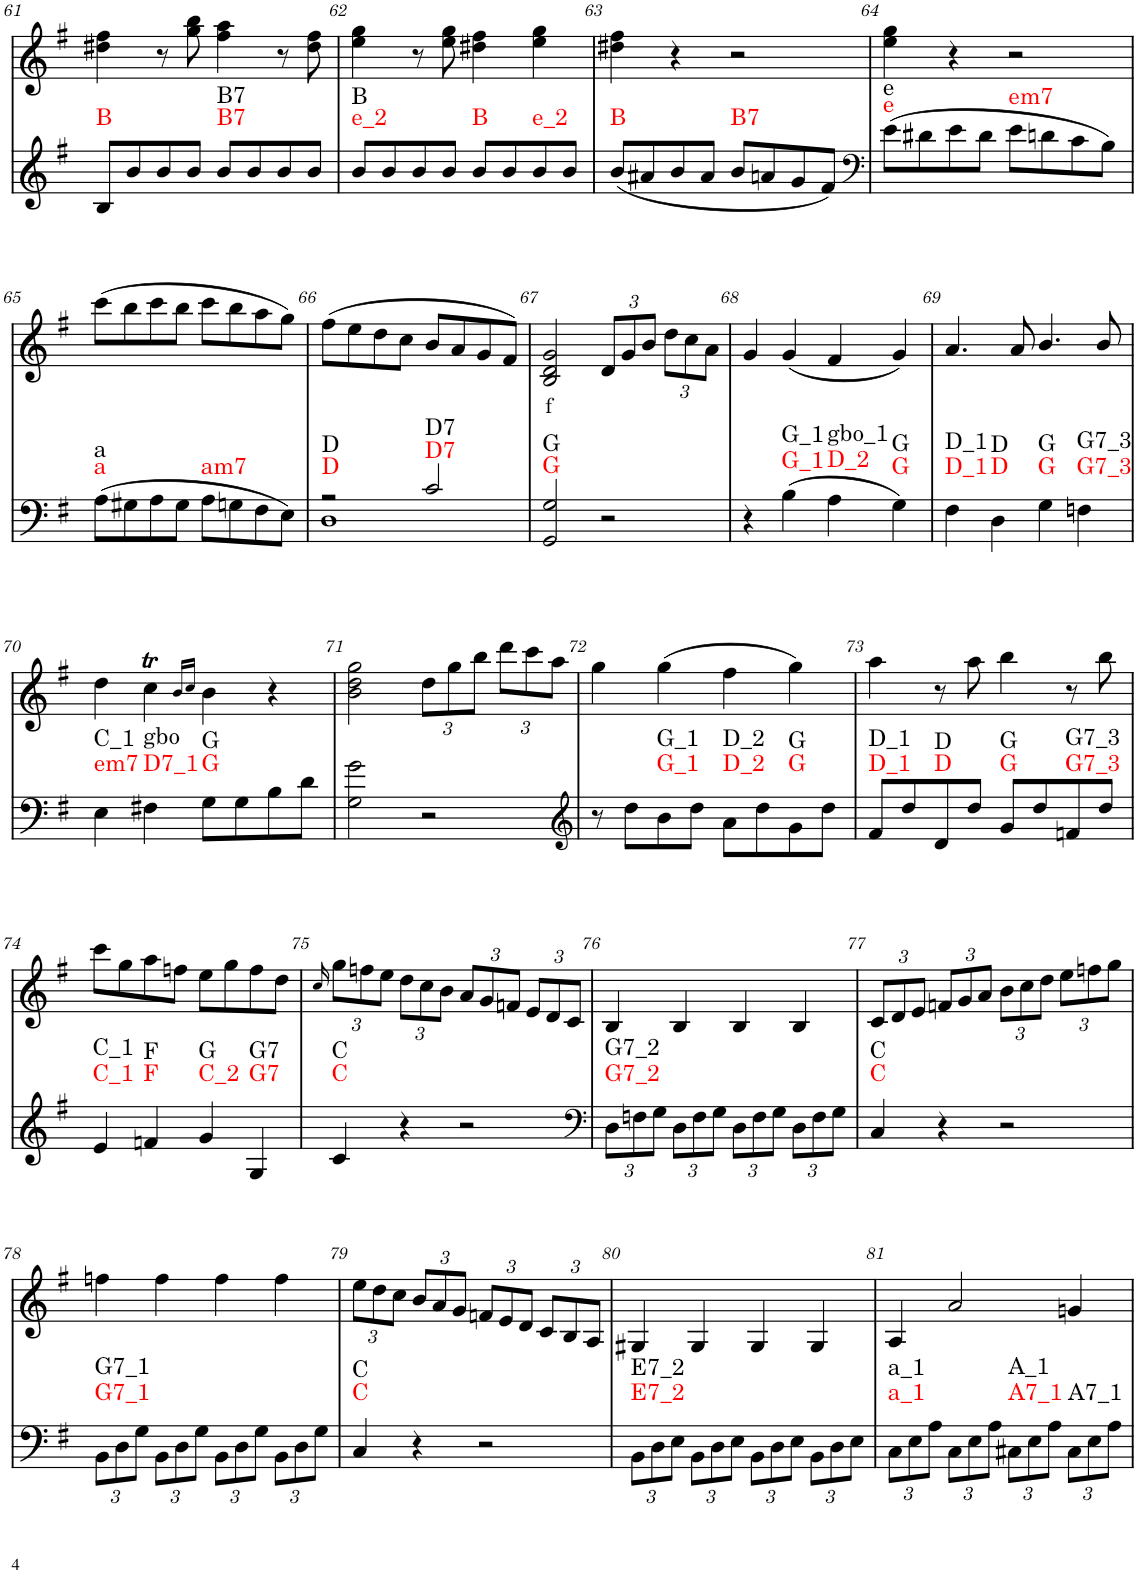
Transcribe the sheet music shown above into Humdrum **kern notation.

**kern	**harte	**kern	**text
*part2	*part2	*part1	*part1
*staff2	*	*staff1	*staff1
*I"piano	*	*I"piano	*
*I'Pno	*	*I'Pno	*
!!LO:PB:g=z
*clefG2	*	*clefG2	*
*k[f#]	*	*k[f#]	*
*G:	*	*G:	*
*M2/2	*	*M2/2	*
*met(c|)	*	*met(c|)	*
=61	=61	=61	=61
!	!LO:H:kt=B	!	!
8B/L	N	4dd#X\ 4ff#\	.
8b/	.	.	.
8b/	.	8r	.
8b/J	.	8gg\ 8bb\	.
!	!LO:H:n=1:kt=B7	!	!
!	!LO:H:n=2:kt=B7	!	!
8b/L	N N	4ff#\ 4aa\	.
8b/	.	.	.
8b/	.	8r	.
8b/J	.	8dd#\ 8ff#\	.
=62	=62	=62	=62
!	!LO:H:n=1:kt=e_2	!	!
!	!LO:H:n=2:kt=B	!	!
8b/L	N N	4ee\ 4gg\	.
8b/	.	.	.
8b/	.	8r	.
8b/J	.	8ee\ 8gg\	.
!	!LO:H:kt=B	!	!
8b/L	N	4dd#X\ 4ff#\	.
8b/	.	.	.
!	!LO:H:kt=e_2	!	!
8b/	N	4ee\ 4gg\	.
8b/J	.	.	.
=63	=63	=63	=63
!	!LO:H:kt=B	!	!
(8b/L	N	4dd#X\ 4ff#\	.
8a#X/	.	.	.
8b/	.	4r	.
8a#/J	.	.	.
!	!LO:H:kt=B7	!	!
8b/L	N	2r	.
8an/	.	.	.
8g/	.	.	.
8f#/J)	.	.	.
=64	=64	=64	=64
*clefF4	*	*	*
!	!LO:H:n=1:kt=e	!	!
!	!LO:H:n=2:kt=e	!	!
(8e\L	N N	4ee\ 4gg\	.
8d#X\	.	.	.
8e\	.	4r	.
8d#\J	.	.	.
!	!LO:H:kt=em7	!	!
8e\L	N	2r	.
8dn\	.	.	.
8c\	.	.	.
8B\J)	.	.	.
!!LO:LB:g=z
=65	=65	=65	=65
!	!LO:H:n=1:kt=a	!	!
!	!LO:H:n=2:kt=a	!	!
(8A\L	N N	(8ccc\L	.
8G#X\	.	8bb\	.
8A\	.	8ccc\	.
8G#\J	.	8bb\J	.
!	!LO:H:kt=am7	!	!
8A\L	N	8ccc\L	.
8Gn\	.	8bb\	.
8F#\	.	8aa\	.
8E\J)	.	8gg\J)	.
=66	=66	=66	=66
*^	*	*	*
!	!	!LO:H:n=1:kt=D	!	!
!	!	!LO:H:n=2:kt=D	!	!
2r	1D	N N	(8ff#\L	.
.	.	.	8ee\	.
.	.	.	8dd\	.
.	.	.	8cc\J	.
!	!	!LO:H:n=1:kt=D7	!	!
!	!	!LO:H:n=2:kt=D7	!	!
2c/	.	N N	8b/L	.
.	.	.	8a/	.
.	.	.	8g/	.
.	.	.	8f#/J)	.
*v	*v	*	*	*
=67	=67	=67	=67
!	!LO:H:n=1:kt=G	!	!LO:LY:b
!	!LO:H:n=2:kt=G	!	!
2GG/ 2G/	N N	2B/ 2d/ 2g/	f
*	*	*Xbrackettup	*
2r	.	12d/L	.
.	.	12g/	.
.	.	12b/J	.
.	.	12dd\L	.
.	.	12cc\	.
.	.	12a\J	.
=68	=68	=68	=68
4r	.	4g/	.
!	!LO:H:n=1:kt=G_1	!	!LO:LY:b
!	!LO:H:n=2:kt=G_1	!	!
(4B\	N N	(4g/	p
!	!LO:H:n=1:kt=D_2	!	!
!	!LO:H:n=2:kt=gbo_1	!	!
4A\	N N	4f#/	.
!	!LO:H:n=1:kt=G	!	!
!	!LO:H:n=2:kt=G	!	!
4G\)	N N	4g/)	.
=69	=69	=69	=69
!	!LO:H:n=1:kt=D_1	!	!
!	!LO:H:n=2:kt=D_1	!	!
4F#\	N N	4.a/	.
!	!LO:H:n=1:kt=D	!	!
!	!LO:H:n=2:kt=D	!	!
4D\	N N	.	.
.	.	8a/	.
!	!LO:H:n=1:kt=G	!	!
!	!LO:H:n=2:kt=G	!	!
4G\	N N	4.b/	.
!	!LO:H:n=1:kt=G7_3	!	!
!	!LO:H:n=2:kt=G7_3	!	!
4Fn\	N N	.	.
.	.	8b/	.
!!LO:LB:g=z
=70	=70	=70	=70
!	!LO:H:n=1:kt=em7	!	!
!	!LO:H:n=2:kt=C_1	!	!
4E\	N N	4dd\	.
!	!LO:H:n=1:kt=D7_1	!	!
!	!LO:H:n=2:kt=gbo	!	!
4F#X\	N N	4ccT\	.
.	.	16qb/LL	.
.	.	16qcc/JJ	.
!	!LO:H:n=1:kt=G	!	!
!	!LO:H:n=2:kt=G	!	!
8G\L	N N	4b\	.
8G\	.	.	.
8B\	.	4r	.
8d\J	.	.	.
=71	=71	=71	=71
!	!	!	!LO:LY:b
2G\ 2g\	.	2b\ 2dd\ 2gg\	f
2r	.	12dd\L	.
.	.	12gg\	.
.	.	12bb\J	.
.	.	12ddd\L	.
.	.	12ccc\	.
.	.	12aa\J	.
=72	=72	=72	=72
*clefG2	*	*	*
8r	.	4gg\	.
8dd\L	.	.	.
!	!LO:H:n=1:kt=G_1	!	!LO:LY:b
!	!LO:H:n=2:kt=G_1	!	!
8b\	N N	(4gg\	p
8dd\J	.	.	.
!	!LO:H:n=1:kt=D_2	!	!
!	!LO:H:n=2:kt=D_2	!	!
8a\L	N N	4ff#\	.
8dd\	.	.	.
!	!LO:H:n=1:kt=G	!	!
!	!LO:H:n=2:kt=G	!	!
8g\	N N	4gg\)	.
8dd\J	.	.	.
=73	=73	=73	=73
!	!LO:H:n=1:kt=D_1	!	!
!	!LO:H:n=2:kt=D_1	!	!
8f#/L	N N	4aa\	.
8dd/	.	.	.
!	!LO:H:n=1:kt=D	!	!
!	!LO:H:n=2:kt=D	!	!
8d/	N N	8r	.
8dd/J	.	8aa\	.
!	!LO:H:n=1:kt=G	!	!
!	!LO:H:n=2:kt=G	!	!
8g/L	N N	4bb\	.
8dd/	.	.	.
!	!LO:H:n=1:kt=G7_3	!	!
!	!LO:H:n=2:kt=G7_3	!	!
8fn/	N N	8r	.
8dd/J	.	8bb\	.
!!LO:LB:g=z
=74	=74	=74	=74
!	!LO:H:n=1:kt=C_1	!	!
!	!LO:H:n=2:kt=C_1	!	!
4e/	N N	8ccc\L	.
.	.	8gg\	.
!	!LO:H:n=1:kt=F	!	!
!	!LO:H:n=2:kt=F	!	!
4fn/	N N	8aa\	.
.	.	8ffn\J	.
!	!LO:H:n=1:kt=C_2	!	!
!	!LO:H:n=2:kt=G	!	!
4g/	N N	8ee\L	.
.	.	8gg\	.
!	!LO:H:n=1:kt=G7	!	!
!	!LO:H:n=2:kt=G7	!	!
4G/	N N	8ff\	.
.	.	8dd\J	.
=75	=75	=75	=75
.	.	16qcc/	.
!	!LO:H:n=1:kt=C	!	!
!	!LO:H:n=2:kt=C	!	!
4c/	N N	12gg\L	.
.	.	12ffn\	.
.	.	12ee\J	.
4r	.	12dd\L	.
.	.	12cc\	.
.	.	12b\J	.
2r	.	12a/L	.
.	.	12g/	.
.	.	12fn/J	.
.	.	12e/L	.
.	.	12d/	.
.	.	12c/J	.
=76	=76	=76	=76
*clefF4	*	*	*
*Xbrackettup	*	*	*
!	!LO:H:n=1:kt=G7_2	!	!
!	!LO:H:n=2:kt=G7_2	!	!
12D\L	N N	4B/	.
12Fn\	.	.	.
12G\J	.	.	.
12D\L	.	4B/	.
12F\	.	.	.
12G\J	.	.	.
12D\L	.	4B/	.
12F\	.	.	.
12G\J	.	.	.
12D\L	.	4B/	.
12F\	.	.	.
12G\J	.	.	.
=77	=77	=77	=77
!	!LO:H:n=1:kt=C	!	!
!	!LO:H:n=2:kt=C	!	!
4C/	N N	12c/L	.
.	.	12d/	.
.	.	12e/J	.
4r	.	12fn/L	.
.	.	12g/	.
.	.	12a/J	.
2r	.	12b\L	.
.	.	12cc\	.
.	.	12dd\J	.
.	.	12ee\L	.
.	.	12ffn\	.
.	.	12gg\J	.
!!LO:LB:g=z
=78	=78	=78	=78
!	!LO:H:n=1:kt=G7_1	!	!
!	!LO:H:n=2:kt=G7_1	!	!
12BB\L	N N	4ffn\	.
12D\	.	.	.
12G\J	.	.	.
12BB\L	.	4ff\	.
12D\	.	.	.
12G\J	.	.	.
12BB\L	.	4ff\	.
12D\	.	.	.
12G\J	.	.	.
12BB\L	.	4ff\	.
12D\	.	.	.
12G\J	.	.	.
=79	=79	=79	=79
!	!LO:H:n=1:kt=C	!	!
!	!LO:H:n=2:kt=C	!	!
4C/	N N	12ee\L	.
.	.	12dd\	.
.	.	12cc\J	.
4r	.	12b/L	.
.	.	12a/	.
.	.	12g/J	.
2r	.	12fn/L	.
.	.	12e/	.
.	.	12d/J	.
.	.	12c/L	.
.	.	12B/	.
.	.	12A/J	.
=80	=80	=80	=80
!	!LO:H:n=1:kt=E7_2	!	!
!	!LO:H:n=2:kt=E7_2	!	!
12BB\L	N N	4G#X/	.
12D\	.	.	.
12E\J	.	.	.
12BB\L	.	4G#/	.
12D\	.	.	.
12E\J	.	.	.
12BB\L	.	4G#/	.
12D\	.	.	.
12E\J	.	.	.
12BB\L	.	4G#/	.
12D\	.	.	.
12E\J	.	.	.
=81	=81	=81	=81
!	!LO:H:n=1:kt=a_1	!	!
!	!LO:H:n=2:kt=a_1	!	!
12C\L	N N	4A/	.
12E\	.	.	.
12A\J	.	.	.
12C\L	.	2a/	.
12E\	.	.	.
12A\J	.	.	.
!	!LO:H:n=1:kt=A7_1	!	!
!	!LO:H:n=2:kt=A_1	!	!
12C#X\L	N N	.	.
12E\	.	.	.
12A\J	.	.	.
!	!LO:H:kt=A7_1	!	!
12C#\L	N	4gn/	.
12E\	.	.	.
12A\J	.	.	.
=	=	=	=
*-	*-	*-	*-
